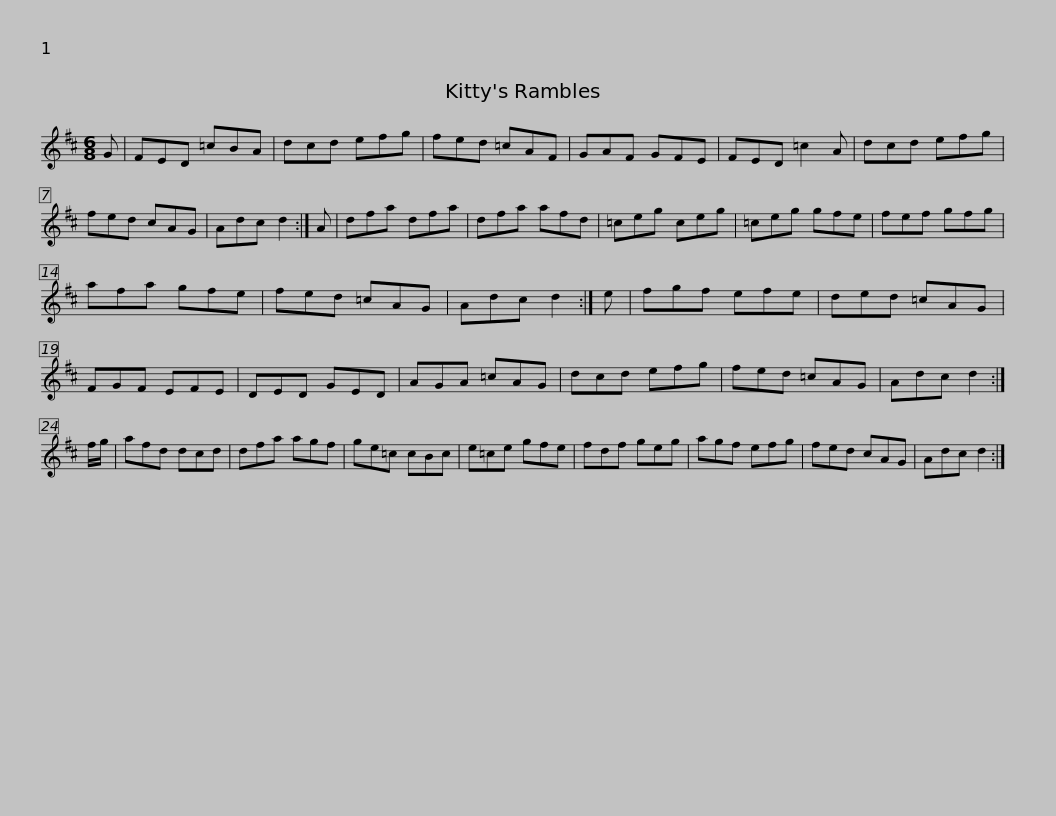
X:1
L:1/8
M:6/8
I:linebreak $
K:D
V:1 treble
V:1
 G | FED =cBA | dcd efg | fed =cAF | GAF GFE | %5
 FED =c2 A | dcd efg | fed cAG |$ Adc d2 :| A | %10
 dfa dfa | dfa afd | =ceg ceg | =ceg gfe | fef gfg | %15
 afa gfe |$ fed =cAG | Adc d2 :| e | fgf efe | %20
 ded =cAG | FGF EFE | DED GED | AGA =cAG |$ dcd efg | %25
 fed =cAG | Adc d2 :| f/g/ | afd dcd | dfa agf | %30
 ge=c cBc | e=ce gfe |$ fdf geg | agf efg | fed cAG | %35
 Adc d2 :| %36
